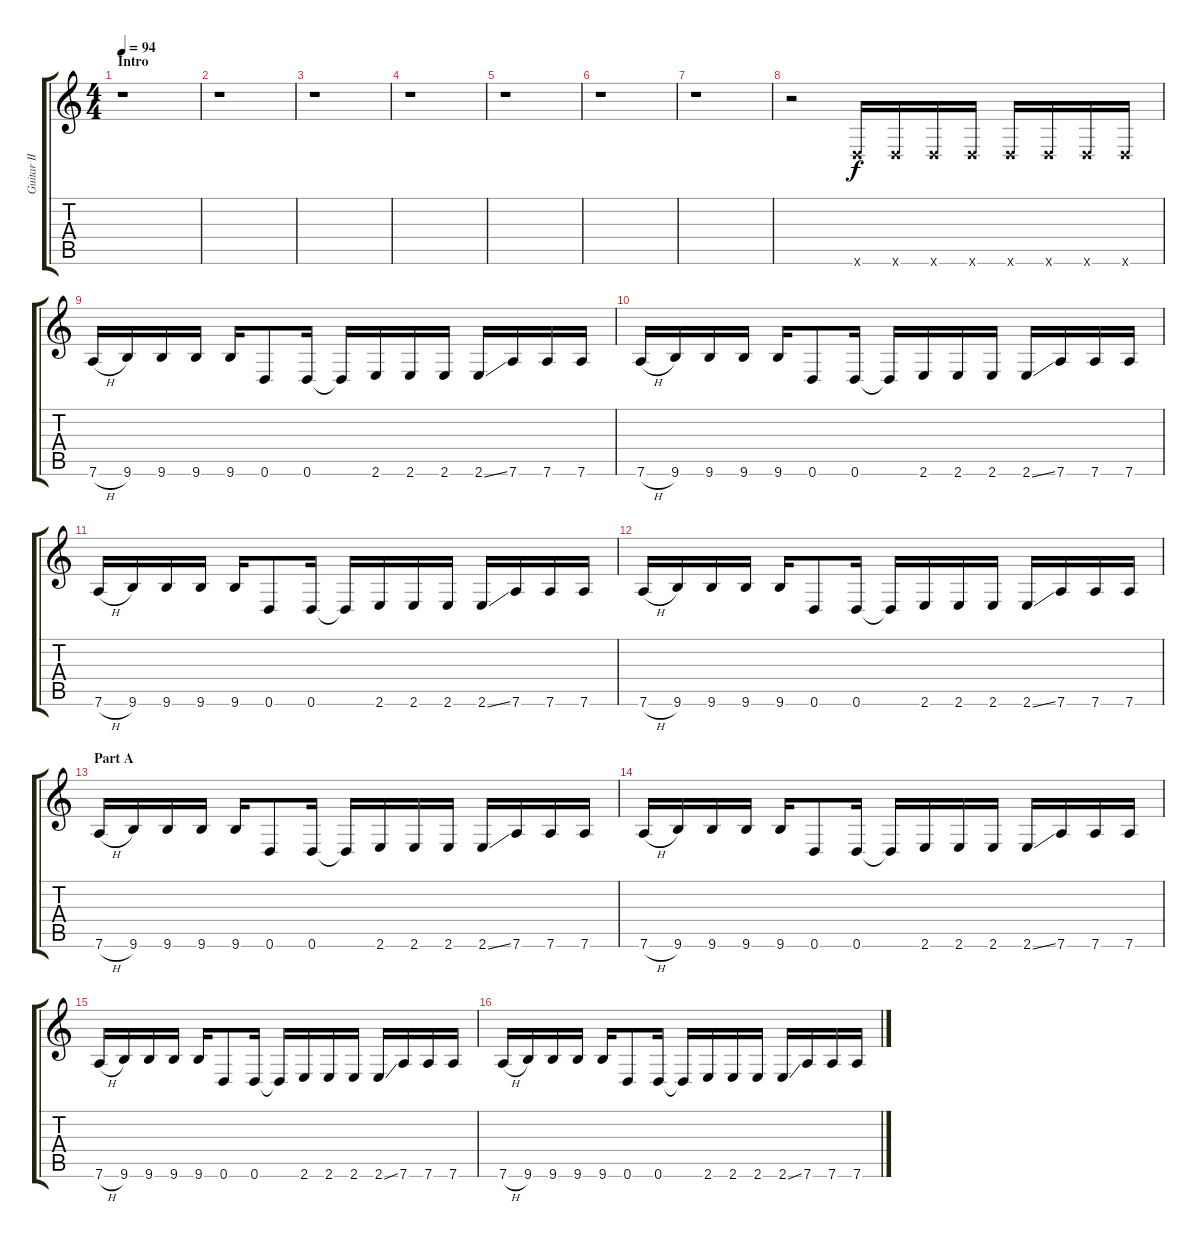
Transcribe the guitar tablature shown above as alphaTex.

\track ("Guitar II" "Guitar II") {instrument distortionguitar}
\staff {score tabs}
\tuning (E4 B3 G3 D3 A2 D2) {hide}
\ts (4 4)
\section ("" "Intro")
\tempo 94
\clef g2
\ks c
r.1{dy f instrument distortionguitar} |
r.1 |
r.1 |
r.1 |
r.1 |
r.1 |
r.1 |
r.2 0.6{x}.16 0.6{x}.16 0.6{x}.16 0.6{x}.16 0.6{x}.16 0.6{x}.16 0.6{x}.16 0.6{x}.16 |
7.6{h}.16 9.6.16 9.6.16 9.6.16 9.6.16 0.6.8 0.6.16 0.6{t}.16 2.6.16 2.6.16 2.6.16 2.6{ss}.16 7.6.16 7.6.16 7.6.16 |
7.6{h}.16 9.6.16 9.6.16 9.6.16 9.6.16 0.6.8 0.6.16 0.6{t}.16 2.6.16 2.6.16 2.6.16 2.6{ss}.16 7.6.16 7.6.16 7.6.16 |
7.6{h}.16 9.6.16 9.6.16 9.6.16 9.6.16 0.6.8 0.6.16 0.6{t}.16 2.6.16 2.6.16 2.6.16 2.6{ss}.16 7.6.16 7.6.16 7.6.16 |
7.6{h}.16 9.6.16 9.6.16 9.6.16 9.6.16 0.6.8 0.6.16 0.6{t}.16 2.6.16 2.6.16 2.6.16 2.6{ss}.16 7.6.16 7.6.16 7.6.16 |
\section ("" "Part A")
7.6{h}.16 9.6.16 9.6.16 9.6.16 9.6.16 0.6.8 0.6.16 0.6{t}.16 2.6.16 2.6.16 2.6.16 2.6{ss}.16 7.6.16 7.6.16 7.6.16 |
7.6{h}.16 9.6.16 9.6.16 9.6.16 9.6.16 0.6.8 0.6.16 0.6{t}.16 2.6.16 2.6.16 2.6.16 2.6{ss}.16 7.6.16 7.6.16 7.6.16 |
7.6{h}.16 9.6.16 9.6.16 9.6.16 9.6.16 0.6.8 0.6.16 0.6{t}.16 2.6.16 2.6.16 2.6.16 2.6{ss}.16 7.6.16 7.6.16 7.6.16 |
7.6{h}.16 9.6.16 9.6.16 9.6.16 9.6.16 0.6.8 0.6.16 0.6{t}.16 2.6.16 2.6.16 2.6.16 2.6{ss}.16 7.6.16 7.6.16 7.6.16
